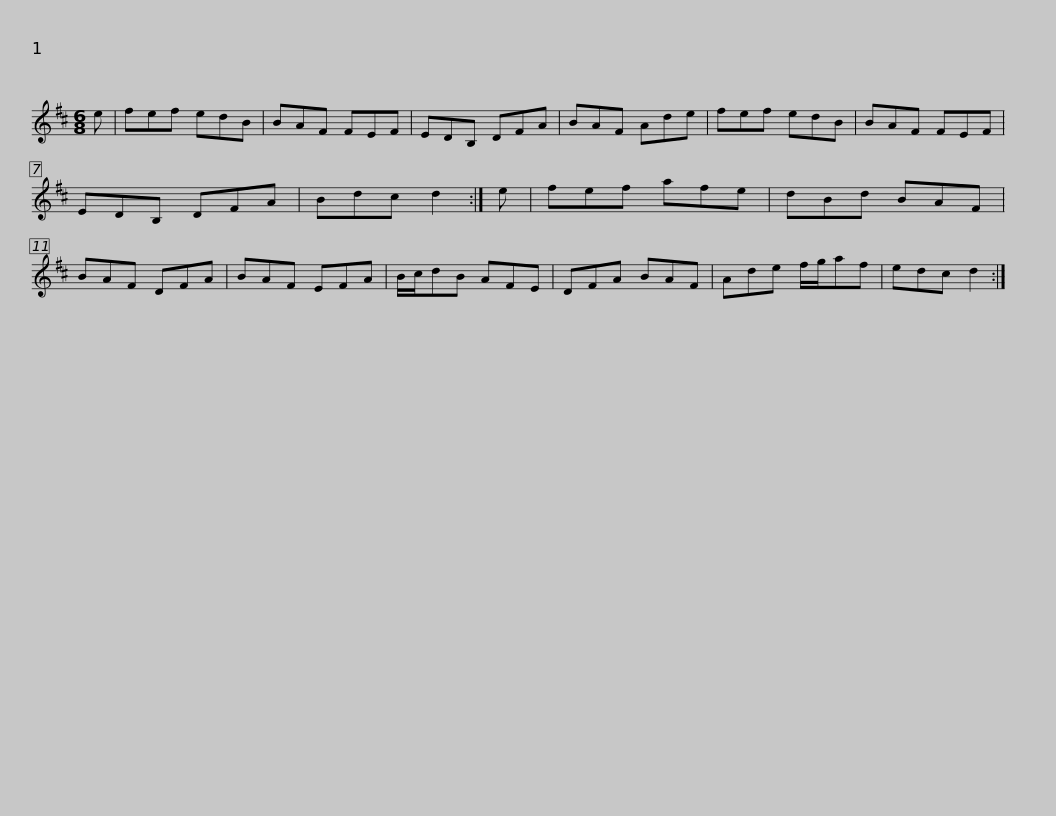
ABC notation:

X:1
L:1/8
M:6/8
I:linebreak $
K:D
V:1 treble
V:1
 e | fef edB | BAF FEF | EDB, DFA | BAF Ade | %5
 fef edB | BAF FEF | EDB, DFA |$ Bdc d2 :| e | %10
 fef afe | dBd BAF | BAF DFA | BAF EFA | B/c/dB AFE | %15
 DFA BAF |$ Ade f/g/af | edc d2 :| %18
